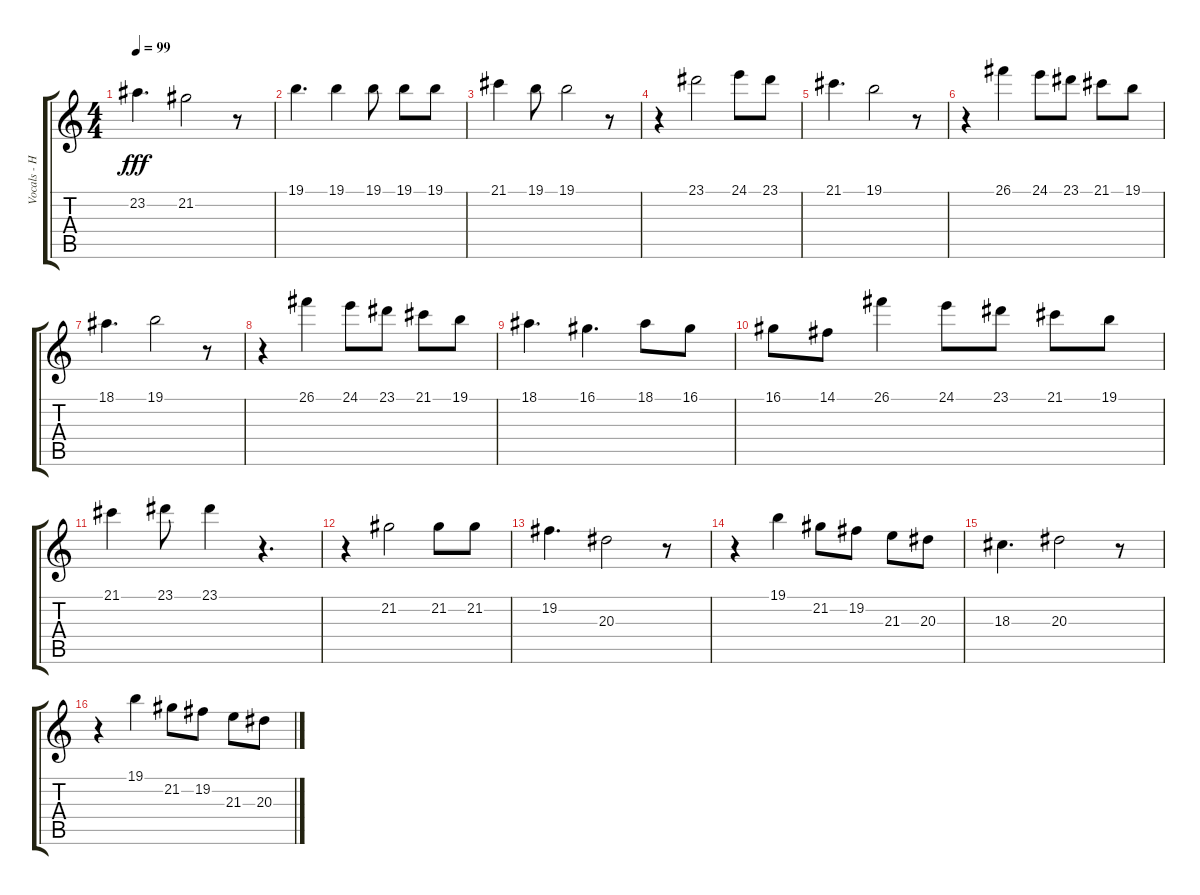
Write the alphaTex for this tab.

\track ("Vocals - Howie" "Vocals - H") {instrument piccolo}
\staff {score tabs}
\tuning (E4 B3 G3 D3 A2 E2) {hide}
\ts (4 4)
\tempo 99
\clef g2
\ks c
23.2.4{d dy fff} 21.2.2 r.8 |
19.1.4{d} 19.1.4 19.1.8 19.1.8 19.1.8 |
21.1.4 19.1.8 19.1.2 r.8 |
r.4 23.1.2 24.1.8 23.1.8 |
21.1.4{d} 19.1.2 r.8 |
r.4 26.1.4 24.1.8 23.1.8 21.1.8 19.1.8 |
18.1.4{d} 19.1.2 r.8 |
r.4 26.1.4 24.1.8 23.1.8 21.1.8 19.1.8 |
18.1.4{d} 16.1.4{d} 18.1.8 16.1.8 |
16.1.8 14.1.8 26.1.4 24.1.8 23.1.8 21.1.8 19.1.8 |
21.1.4 23.1.8 23.1.4 r.4{d} |
r.4 21.2.2{volume 16} 21.2.8 21.2.8 |
19.2.4{d} 20.3.2 r.8 |
r.4 19.1.4{volume 11} 21.2.8 19.2.8 21.3.8 20.3.8 |
18.3.4{d} 20.3.2 r.8 |
r.4 19.1.4 21.2.8 19.2.8 21.3.8 20.3.8
